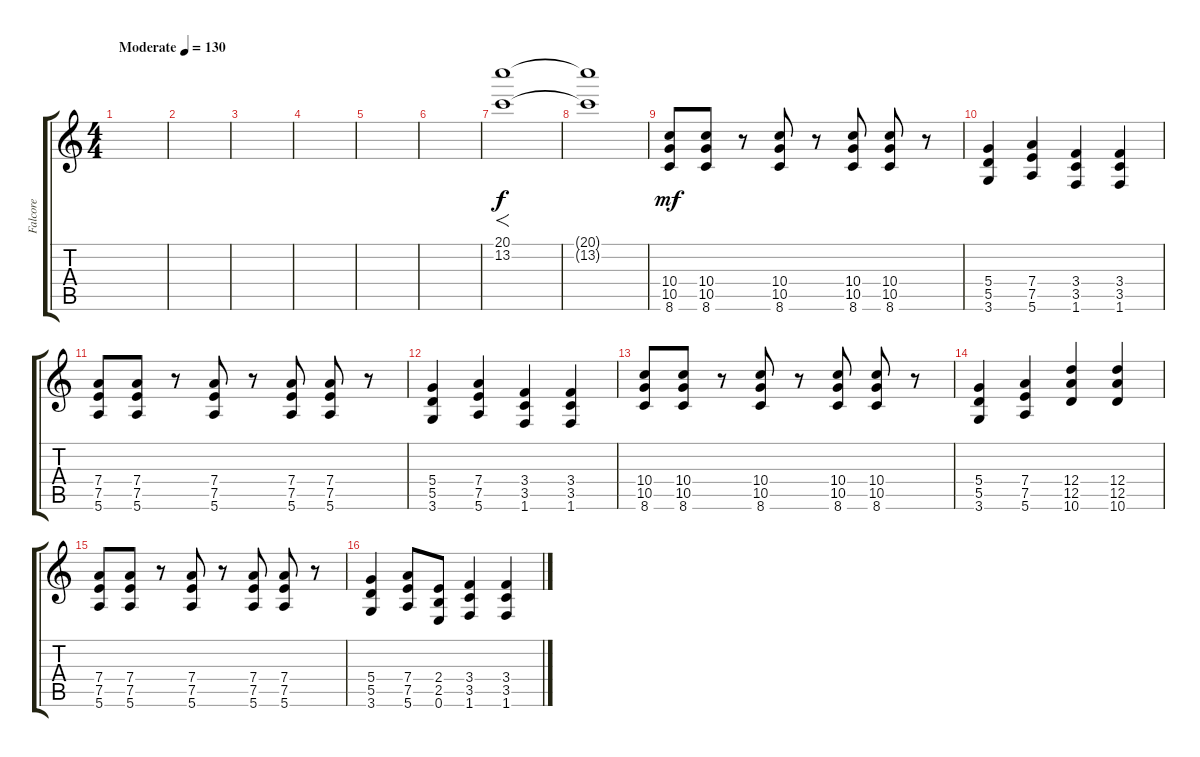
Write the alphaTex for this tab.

\track ("Falcore" "Falcore") {instrument overdrivenguitar}
\staff {score tabs}
\tuning (E4 B3 G3 D3 A2 E2) {hide}
\ts (4 4)
\tempo (130 "Moderate")
\clef g2
\ks c
|
|
|
|
|
|
(20.1 13.2).1{f} |
(20.1{t} 13.2{t}).1{dy f} |
(10.4 10.5 8.6).8{dy mf} (10.4 10.5 8.6).8 r.8 (10.4 10.5 8.6).8 r.8 (10.4 10.5 8.6).8 (10.4 10.5 8.6).8 r.8 |
(5.4 5.5 3.6).4 (7.4 7.5 5.6).4 (3.4 3.5 1.6).4 (3.4 3.5 1.6).4 |
(7.4 7.5 5.6).8 (7.4 7.5 5.6).8 r.8 (7.4 7.5 5.6).8 r.8 (7.4 7.5 5.6).8 (7.4 7.5 5.6).8 r.8 |
(5.4 5.5 3.6).4 (7.4 7.5 5.6).4 (3.4 3.5 1.6).4 (3.4 3.5 1.6).4 |
(10.4 10.5 8.6).8 (10.4 10.5 8.6).8 r.8 (10.4 10.5 8.6).8 r.8 (10.4 10.5 8.6).8 (10.4 10.5 8.6).8 r.8 |
(5.4 5.5 3.6).4 (7.4 7.5 5.6).4 (12.4 12.5 10.6).4 (12.4 12.5 10.6).4 |
(7.4 7.5 5.6).8 (7.4 7.5 5.6).8 r.8 (7.4 7.5 5.6).8 r.8 (7.4 7.5 5.6).8 (7.4 7.5 5.6).8 r.8 |
(5.4 5.5 3.6).4 (7.4 7.5 5.6).8 (2.4 2.5 0.6).8 (3.4 3.5 1.6).4 (3.4 3.5 1.6).4
